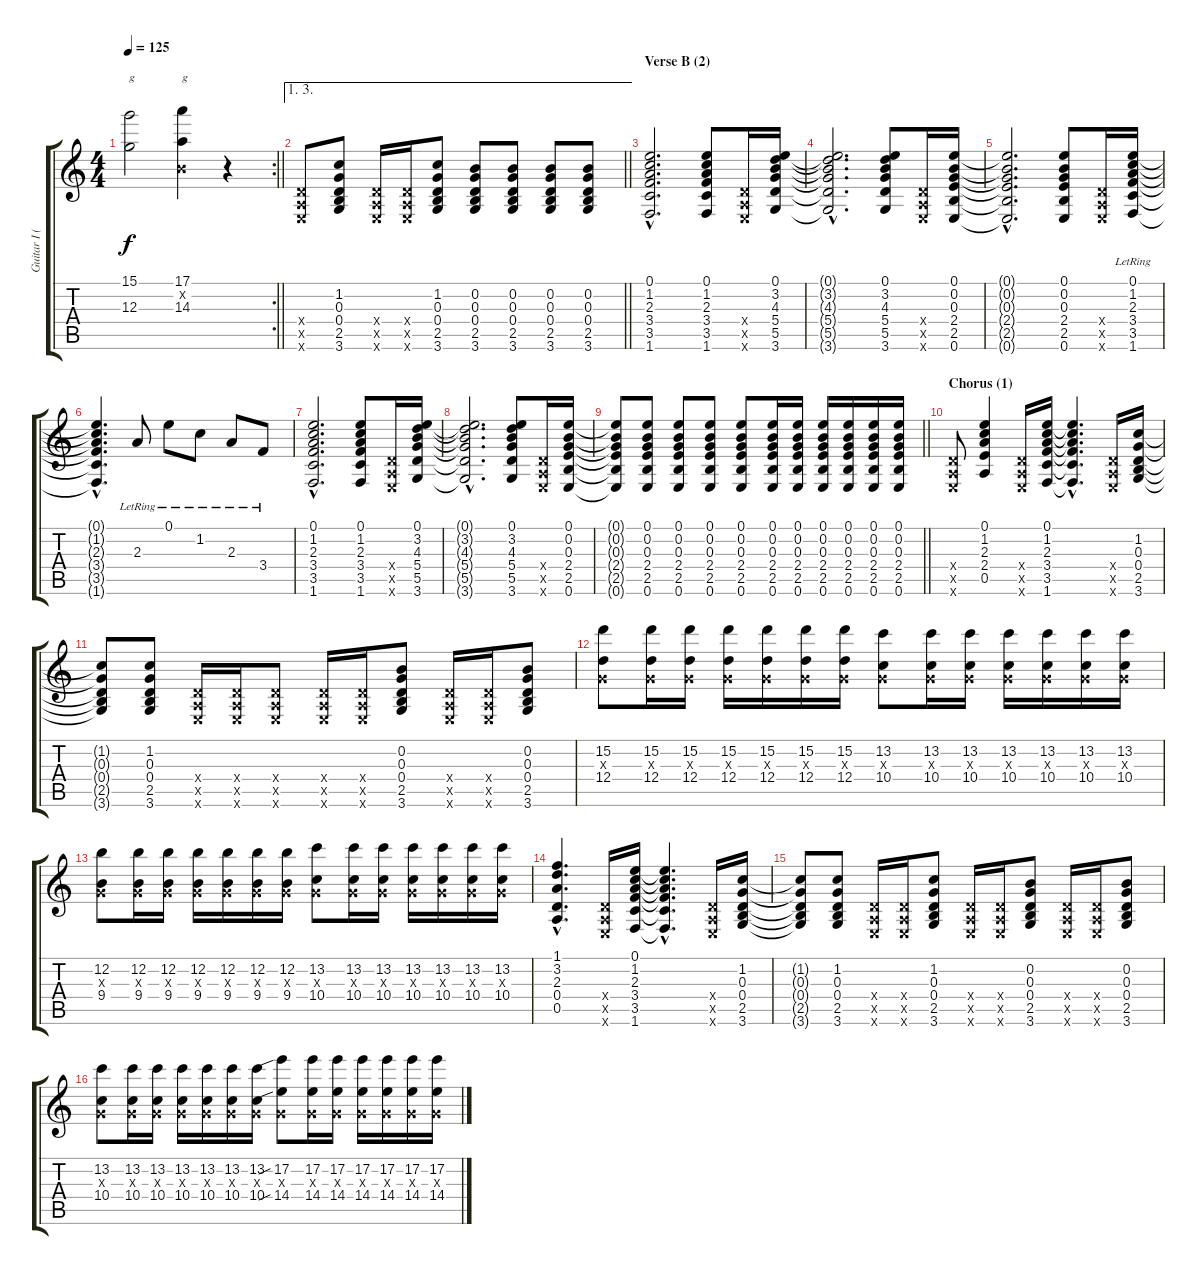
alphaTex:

\track ("Guitar I (Sugizo)" "Guitar I (") {instrument distortionguitar}
\staff {score tabs}
\tuning (E4 B3 G3 D3 A2 E2) {hide}
\rc 2
\ts (4 4)
\tempo 125
\clef g2
\barLineRight lightlight
\ks c
(15.1{t} 12.3{t}).2{txt "g" dy f} (17.1 0.2{x} 14.3).4{txt "g"} r.4 |
\ae (1 3)
\barLineRight lightlight
(0.4{x} 0.5{x} 0.6{x}).8 (1.2 0.3 0.4 2.5 3.6).8 (0.4{x} 0.5{x} 0.6{x}).16 (0.4{x} 0.5{x} 0.6{x}).16 (1.2 0.3 0.4 2.5 3.6).8 (0.2 0.3 0.4 2.5 3.6).8 (0.2 0.3 0.4 2.5 3.6).8 (0.2 0.3 0.4 2.5 3.6).8 (0.2 0.3 0.4 2.5 3.6).8 |
\section ("" "Verse B (2)")
(0.1{hac} 1.2{hac} 2.3{hac} 3.4{hac} 3.5{hac} 1.6{hac}).2{d} (0.1 1.2 2.3 3.4 3.5 1.6).8 (0.4{x} 0.5{x} 0.6{x}).16 (0.1 3.2 4.3 5.4 5.5 3.6).16 |
(0.1{hac t} 3.2{hac t} 4.3{hac t} 5.4{hac t} 5.5{hac t} 3.6{hac t}).2{d} (0.1 3.2 4.3 5.4 5.5 3.6).8 (0.4{x} 0.5{x} 0.6{x}).16 (0.1 0.2 0.3 2.4 2.5 0.6).16 |
(0.1{hac t} 0.2{hac t} 0.3{hac t} 2.4{hac t} 2.5{hac t} 0.6{hac t}).2{d} (0.1 0.2 0.3 2.4 2.5 0.6).8 (0.4{x} 0.5{x} 0.6{x}).16 (0.1{lr} 1.2{lr} 2.3{lr} 3.4{lr} 3.5{lr} 1.6{lr}).16 |
(0.1{hac t} 1.2{hac t} 2.3{hac t} 3.4{hac t} 3.5{hac t} 1.6{hac t}).4{d} 2.3{lr}.8 0.1{lr}.8 1.2{lr}.8 2.3{lr}.8 3.4{lr}.8 |
(0.1{hac} 1.2{hac} 2.3{hac} 3.4{hac} 3.5{hac} 1.6{hac}).2{d} (0.1 1.2 2.3 3.4 3.5 1.6).8 (0.4{x} 0.5{x} 0.6{x}).16 (0.1 3.2 4.3 5.4 5.5 3.6).16 |
(0.1{hac t} 3.2{hac t} 4.3{hac t} 5.4{hac t} 5.5{hac t} 3.6{hac t}).2{d} (0.1 3.2 4.3 5.4 5.5 3.6).8 (0.4{x} 0.5{x} 0.6{x}).16 (0.1 0.2 0.3 2.4 2.5 0.6).16 |
\barLineRight lightlight
(0.1{t} 0.2{t} 0.3{t} 2.4{t} 2.5{t} 0.6{t}).8 (0.1 0.2 0.3 2.4 2.5 0.6).8 (0.1 0.2 0.3 2.4 2.5 0.6).8 (0.1 0.2 0.3 2.4 2.5 0.6).8 (0.1 0.2 0.3 2.4 2.5 0.6).8 (0.1 0.2 0.3 2.4 2.5 0.6).16 (0.1 0.2 0.3 2.4 2.5 0.6).16 (0.1 0.2 0.3 2.4 2.5 0.6).16 (0.1 0.2 0.3 2.4 2.5 0.6).16 (0.1 0.2 0.3 2.4 2.5 0.6).16 (0.1 0.2 0.3 2.4 2.5 0.6).16 |
\section ("" "Chorus (1)")
(0.4{x} 0.5{x} 0.6{x}).8 (0.1 1.2 2.3 2.4 0.5).4 (0.4{x} 0.5{x} 0.6{x}).16 (0.1 1.2 2.3 3.4 3.5 1.6).16 (0.1{hac t} 1.2{hac t} 2.3{hac t} 3.4{hac t} 3.5{hac t} 1.6{hac t}).4{d} (0.4{x} 0.5{x} 0.6{x}).16 (1.2 0.3 0.4 2.5 3.6).16 |
(1.2{t} 0.3{t} 0.4{t} 2.5{t} 3.6{t}).8 (1.2 0.3 0.4 2.5 3.6).8 (0.4{x} 0.5{x} 0.6{x}).16 (0.4{x} 0.5{x} 0.6{x}).16 (0.4{x} 0.5{x} 0.6{x}).8 (0.4{x} 0.5{x} 0.6{x}).16 (0.4{x} 0.5{x} 0.6{x}).16 (0.2 0.3 0.4 2.5 3.6).8 (0.4{x} 0.5{x} 0.6{x}).16 (0.4{x} 0.5{x} 0.6{x}).16 (0.2 0.3 0.4 2.5 3.6).8 |
(15.2 0.3{x} 12.4).8 (15.2 0.3{x} 12.4).16 (15.2 0.3{x} 12.4).16 (15.2 0.3{x} 12.4).16 (15.2 0.3{x} 12.4).16 (15.2 0.3{x} 12.4).16 (15.2 0.3{x} 12.4).16 (13.2 0.3{x} 10.4).8 (13.2 0.3{x} 10.4).16 (13.2 0.3{x} 10.4).16 (13.2 0.3{x} 10.4).16 (13.2 0.3{x} 10.4).16 (13.2 0.3{x} 10.4).16 (13.2 0.3{x} 10.4).16 |
(12.2 0.3{x} 9.4).8 (12.2 0.3{x} 9.4).16 (12.2 0.3{x} 9.4).16 (12.2 0.3{x} 9.4).16 (12.2 0.3{x} 9.4).16 (12.2 0.3{x} 9.4).16 (12.2 0.3{x} 9.4).16 (13.2 0.3{x} 10.4).8 (13.2 0.3{x} 10.4).16 (13.2 0.3{x} 10.4).16 (13.2 0.3{x} 10.4).16 (13.2 0.3{x} 10.4).16 (13.2 0.3{x} 10.4).16 (13.2 0.3{x} 10.4).16 |
(1.1{hac} 3.2{hac} 2.3{hac} 0.4{hac} 0.5{hac}).4{d} (0.4{x} 0.5{x} 0.6{x}).16 (0.1 1.2 2.3 3.4 3.5 1.6).16 (0.1{hac t} 1.2{hac t} 2.3{hac t} 3.4{hac t} 3.5{hac t} 1.6{hac t}).4{d} (0.4{x} 0.5{x} 0.6{x}).16 (1.2 0.3 0.4 2.5 3.6).16 |
(1.2{t} 0.3{t} 0.4{t} 2.5{t} 3.6{t}).8 (1.2 0.3 0.4 2.5 3.6).8 (0.4{x} 0.5{x} 0.6{x}).16 (0.4{x} 0.5{x} 0.6{x}).16 (1.2 0.3 0.4 2.5 3.6).8 (0.4{x} 0.5{x} 0.6{x}).16 (0.4{x} 0.5{x} 0.6{x}).16 (0.2 0.3 0.4 2.5 3.6).8 (0.4{x} 0.5{x} 0.6{x}).16 (0.4{x} 0.5{x} 0.6{x}).16 (0.2 0.3 0.4 2.5 3.6).8 |
(13.2 0.3{x} 10.4).8 (13.2 0.3{x} 10.4).16 (13.2 0.3{x} 10.4).16 (13.2 0.3{x} 10.4).16 (13.2 0.3{x} 10.4).16 (13.2 0.3{x} 10.4).16 (13.2 0.3{x} 10.4).16 (17.2{sib} 0.3{x} 14.4{sib}).8 (17.2 0.3{x} 14.4).16 (17.2 0.3{x} 14.4).16 (17.2 0.3{x} 14.4).16 (17.2 0.3{x} 14.4).16 (17.2 0.3{x} 14.4).16 (17.2 0.3{x} 14.4).16
